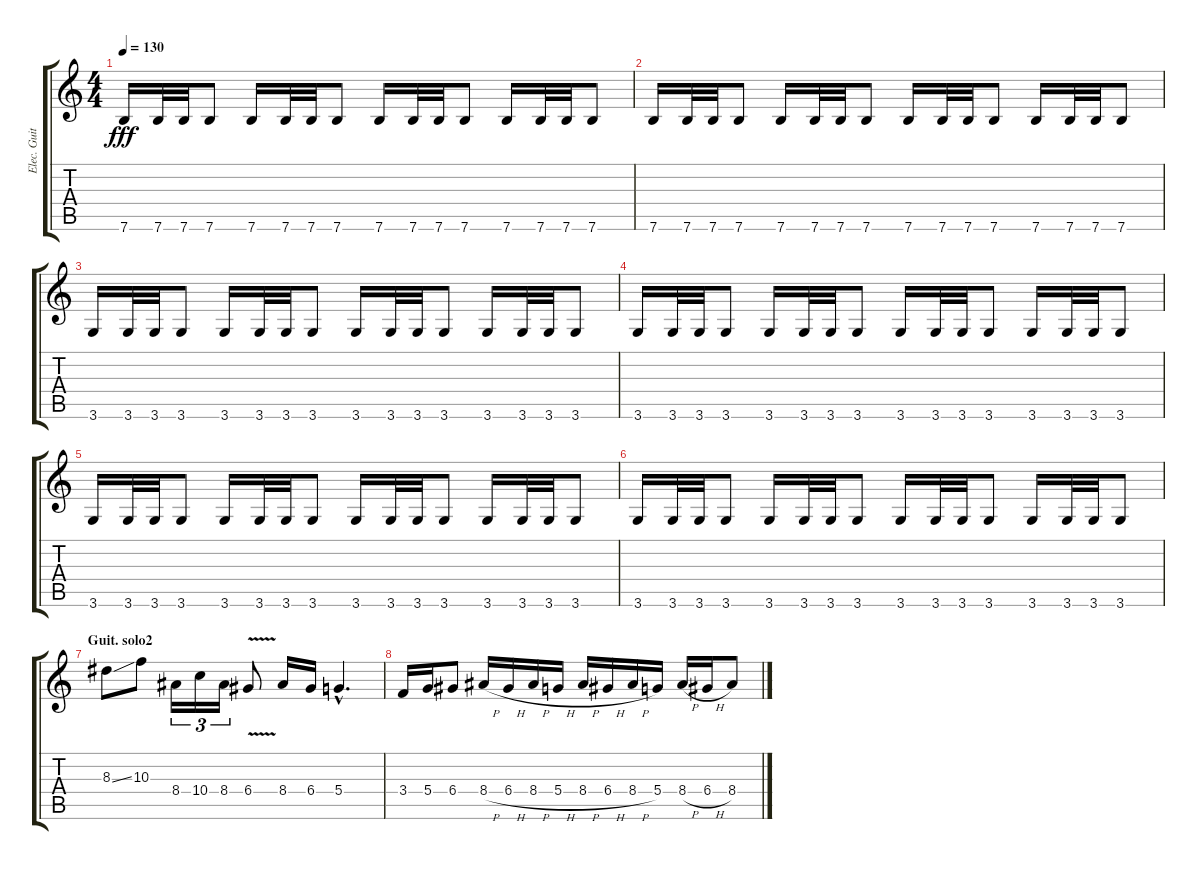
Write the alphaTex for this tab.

\track ("Elec. Guit. 2" "Elec. Guit") {instrument overdrivenguitar}
\staff {score tabs}
\tuning (E4 B3 G3 D3 A2 E2) {hide}
\ts (4 4)
\tempo 130
\clef g2
\ks c
7.6.16{dy fff} 7.6.32 7.6.32 7.6.8 7.6.16 7.6.32 7.6.32 7.6.8 7.6.16 7.6.32 7.6.32 7.6.8 7.6.16 7.6.32 7.6.32 7.6.8 |
7.6.16 7.6.32 7.6.32 7.6.8 7.6.16 7.6.32 7.6.32 7.6.8 7.6.16 7.6.32 7.6.32 7.6.8 7.6.16 7.6.32 7.6.32 7.6.8 |
3.6.16 3.6.32 3.6.32 3.6.8 3.6.16 3.6.32 3.6.32 3.6.8 3.6.16 3.6.32 3.6.32 3.6.8 3.6.16 3.6.32 3.6.32 3.6.8 |
3.6.16 3.6.32 3.6.32 3.6.8 3.6.16 3.6.32 3.6.32 3.6.8 3.6.16 3.6.32 3.6.32 3.6.8 3.6.16 3.6.32 3.6.32 3.6.8 |
3.6.16 3.6.32 3.6.32 3.6.8 3.6.16 3.6.32 3.6.32 3.6.8 3.6.16 3.6.32 3.6.32 3.6.8 3.6.16 3.6.32 3.6.32 3.6.8 |
3.6.16 3.6.32 3.6.32 3.6.8 3.6.16 3.6.32 3.6.32 3.6.8 3.6.16 3.6.32 3.6.32 3.6.8 3.6.16 3.6.32 3.6.32 3.6.8 |
\section ("" "Guit. solo2")
8.3{ss}.8 10.3.8 8.4.16{tu (3 2)} 10.4.16{tu (3 2)} 8.4.16{tu (3 2)} 6.4{v}.8 8.4.16 6.4.16 5.4{hac}.4{d} |
3.4.16 5.4.16 6.4.8 8.4{h}.16 6.4{h}.16 8.4{h}.16 5.4{h}.16 8.4{h}.16 6.4{h}.16 8.4{h}.16 5.4.16 8.4{h}.16 6.4{h}.16 8.4.8
